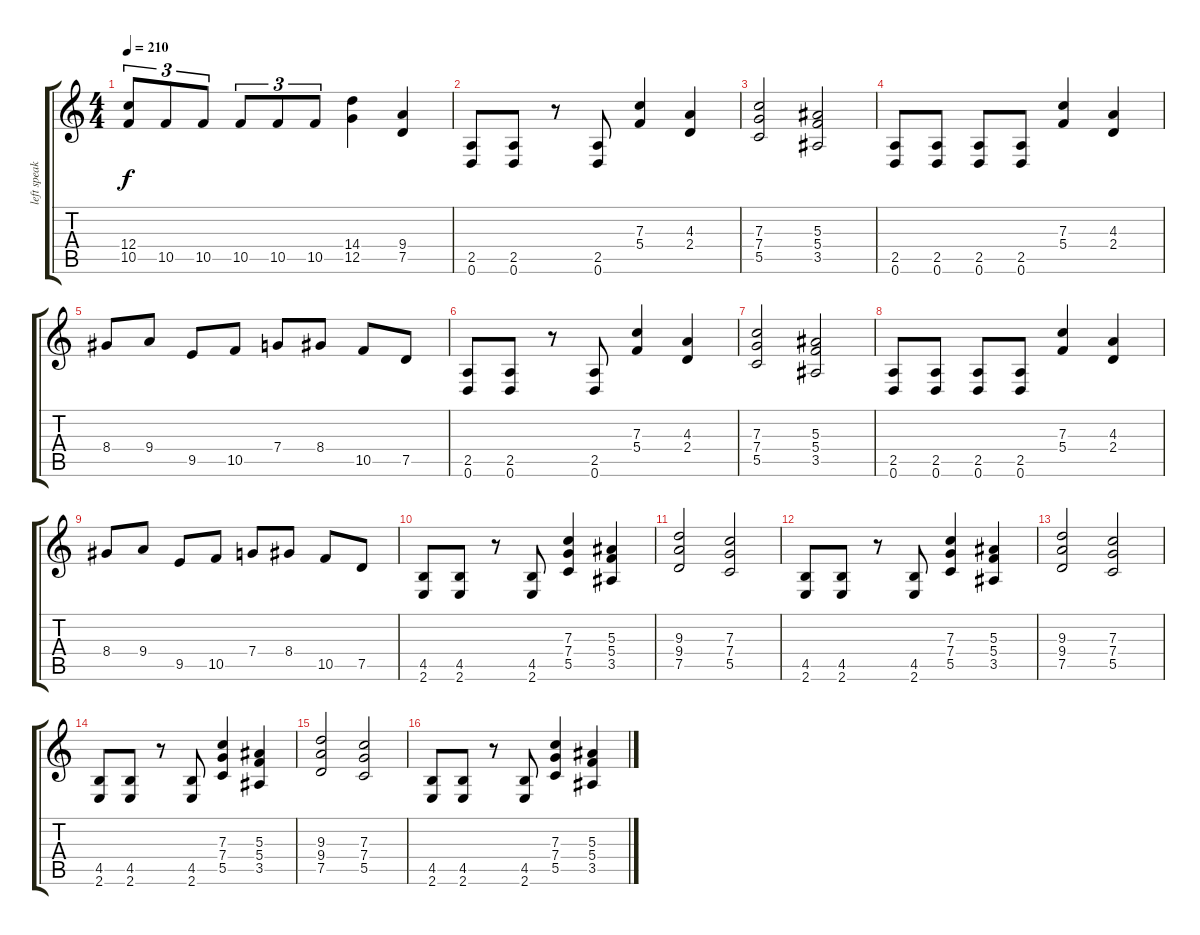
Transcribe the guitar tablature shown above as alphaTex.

\track ("left speaker" "left speak") {instrument distortionguitar}
\staff {score tabs}
\tuning (D4 A3 F3 C3 G2 D2) {hide}
\ts (4 4)
\tempo 210
\clef g2
\ks c
(12.4 10.5).8{tu (3 2) dy f} 10.5.8{tu (3 2)} 10.5.8{tu (3 2)} 10.5.8{tu (3 2)} 10.5.8{tu (3 2)} 10.5.8{tu (3 2)} (14.4 12.5).4 (9.4 7.5).4 |
(2.5 0.6).8 (2.5 0.6).8 r.8 (2.5 0.6).8 (7.3 5.4).4 (4.3 2.4).4 |
(7.3 7.4 5.5).2 (5.3 5.4 3.5).2 |
(2.5 0.6).8 (2.5 0.6).8 (2.5 0.6).8 (2.5 0.6).8 (7.3 5.4).4 (4.3 2.4).4 |
8.4.8 9.4.8 9.5.8 10.5.8 7.4.8 8.4.8 10.5.8 7.5.8 |
(2.5 0.6).8 (2.5 0.6).8 r.8 (2.5 0.6).8 (7.3 5.4).4 (4.3 2.4).4 |
(7.3 7.4 5.5).2 (5.3 5.4 3.5).2 |
(2.5 0.6).8 (2.5 0.6).8 (2.5 0.6).8 (2.5 0.6).8 (7.3 5.4).4 (4.3 2.4).4 |
8.4.8 9.4.8 9.5.8 10.5.8 7.4.8 8.4.8 10.5.8 7.5.8 |
(4.5 2.6).8 (4.5 2.6).8 r.8 (4.5 2.6).8 (7.3 7.4 5.5).4 (5.3 5.4 3.5).4 |
(9.3 9.4 7.5).2 (7.3 7.4 5.5).2 |
(4.5 2.6).8 (4.5 2.6).8 r.8 (4.5 2.6).8 (7.3 7.4 5.5).4 (5.3 5.4 3.5).4 |
(9.3 9.4 7.5).2 (7.3 7.4 5.5).2 |
(4.5 2.6).8 (4.5 2.6).8 r.8 (4.5 2.6).8 (7.3 7.4 5.5).4 (5.3 5.4 3.5).4 |
(9.3 9.4 7.5).2 (7.3 7.4 5.5).2 |
(4.5 2.6).8 (4.5 2.6).8 r.8 (4.5 2.6).8 (7.3 7.4 5.5).4 (5.3 5.4 3.5).4
